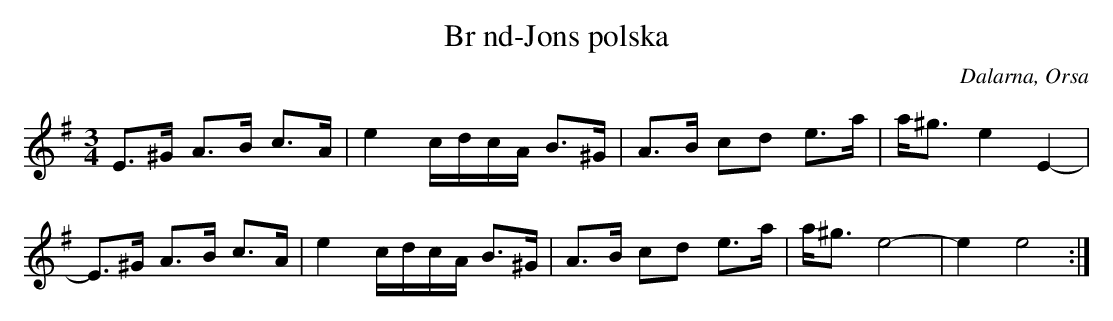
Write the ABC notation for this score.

X:1
T: Br nd-Jons polska
O: Dalarna, Orsa
M: 3/4
L: 1/8
K: Ador
E>^G A>B c>A | e2 c/d/c/A/ B>^G | A>B cd e>a | a<^g e2 E2- |
E>^G A>B c>A | e2 c/d/c/A/ B>^G | A>B cd e>a | a<^g e4- | e2 e4 :|
